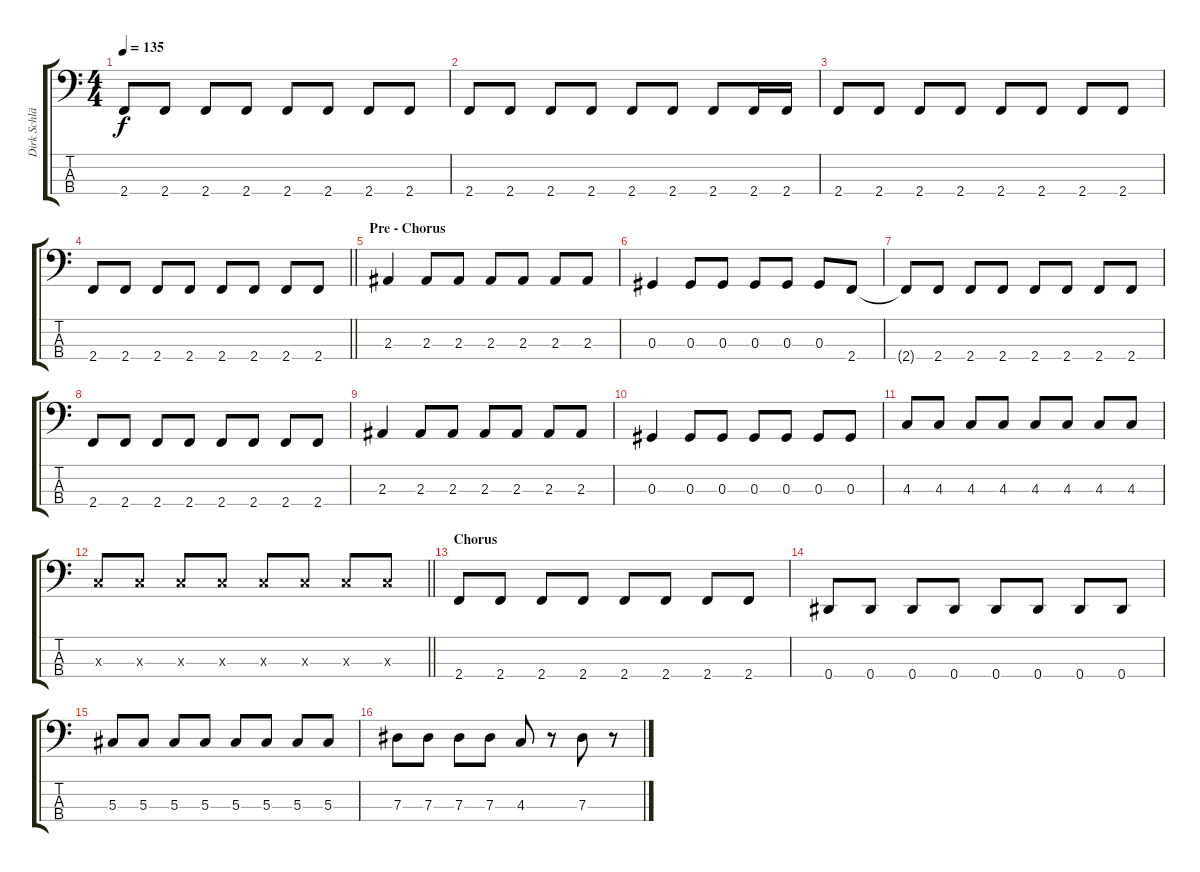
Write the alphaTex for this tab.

\track ("Dirk Schlächter" "Dirk Schlä") {instrument electricbasspick}
\staff {score tabs}
\tuning (Gb2 Db2 Ab1 Eb1) {hide}
\ts (4 4)
\tempo 135
\clef f4
\ks c
2.4.8{dy f} 2.4.8 2.4.8 2.4.8 2.4.8 2.4.8 2.4.8 2.4.8 |
2.4.8 2.4.8 2.4.8 2.4.8 2.4.8 2.4.8 2.4.8 2.4.16 2.4.16 |
2.4.8 2.4.8 2.4.8 2.4.8 2.4.8 2.4.8 2.4.8 2.4.8 |
\barLineRight lightlight
2.4.8 2.4.8 2.4.8 2.4.8 2.4.8 2.4.8 2.4.8 2.4.8 |
\section ("" "Pre - Chorus")
2.3.4 2.3.8 2.3.8 2.3.8 2.3.8 2.3.8 2.3.8 |
0.3.4 0.3.8 0.3.8 0.3.8 0.3.8 0.3.8 2.4.8 |
2.4{t}.8 2.4.8 2.4.8 2.4.8 2.4.8 2.4.8 2.4.8 2.4.8 |
2.4.8 2.4.8 2.4.8 2.4.8 2.4.8 2.4.8 2.4.8 2.4.8 |
2.3.4 2.3.8 2.3.8 2.3.8 2.3.8 2.3.8 2.3.8 |
0.3.4 0.3.8 0.3.8 0.3.8 0.3.8 0.3.8 0.3.8 |
4.3.8 4.3.8 4.3.8 4.3.8 4.3.8 4.3.8 4.3.8 4.3.8 |
\barLineRight lightlight
4.3{x}.8 4.3{x}.8 4.3{x}.8 4.3{x}.8 4.3{x}.8 4.3{x}.8 4.3{x}.8 4.3{x}.8 |
\section ("" "Chorus")
2.4.8 2.4.8 2.4.8 2.4.8 2.4.8 2.4.8 2.4.8 2.4.8 |
0.4.8 0.4.8 0.4.8 0.4.8 0.4.8 0.4.8 0.4.8 0.4.8 |
5.3.8 5.3.8 5.3.8 5.3.8 5.3.8 5.3.8 5.3.8 5.3.8 |
7.3.8 7.3.8 7.3.8 7.3.8 4.3.8 r.8 7.3.8 r.8
